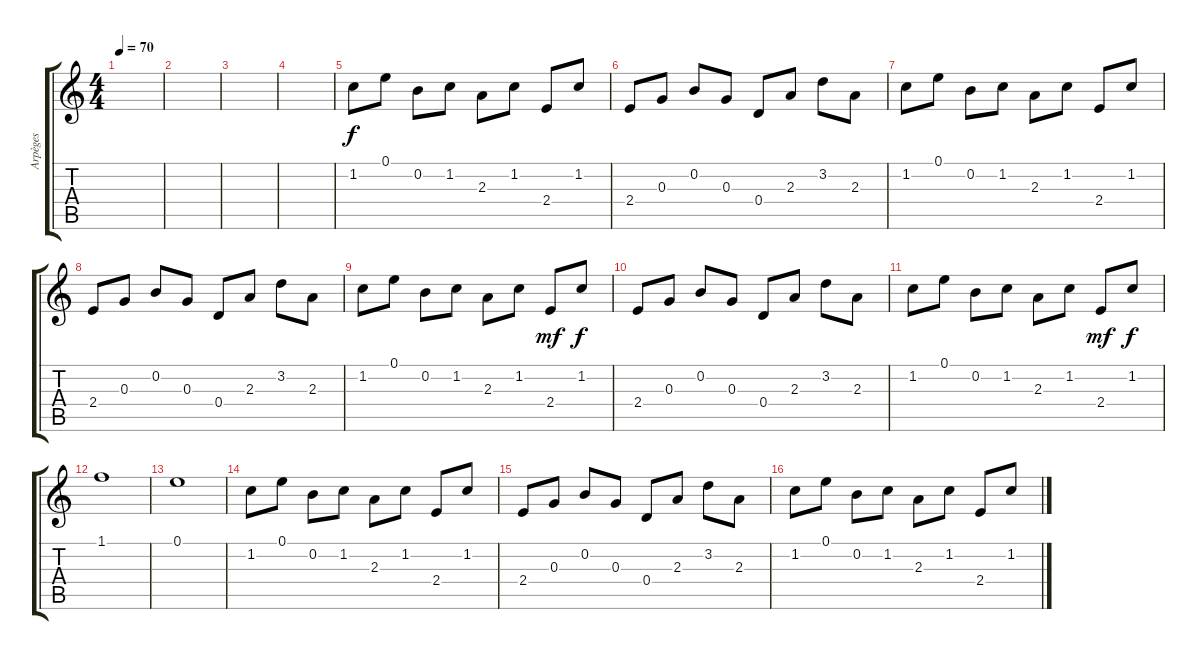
\track ("Arpèges" "Arpèges") {instrument electricguitarclean}
\staff {score tabs}
\tuning (E4 B3 G3 D3 A2 E2) {hide}
\ts (4 4)
\tempo 70
\clef g2
\ks c
|
|
|
|
1.2.8 0.1.8 0.2.8 1.2.8 2.3.8 1.2.8 2.4.8 1.2.8 |
2.4.8 0.3.8 0.2.8 0.3.8 0.4.8 2.3.8 3.2.8 2.3.8 |
1.2.8 0.1.8 0.2.8 1.2.8 2.3.8 1.2.8 2.4.8 1.2.8 |
2.4.8 0.3.8 0.2.8 0.3.8 0.4.8 2.3.8 3.2.8 2.3.8 |
1.2.8 0.1.8 0.2.8 1.2.8 2.3.8 1.2.8 2.4.8{dy mf} 1.2.8{dy f} |
2.4.8 0.3.8 0.2.8 0.3.8 0.4.8 2.3.8 3.2.8 2.3.8 |
1.2.8 0.1.8 0.2.8 1.2.8 2.3.8 1.2.8 2.4.8{dy mf} 1.2.8{dy f} |
1.1.1 |
0.1.1 |
1.2.8 0.1.8 0.2.8 1.2.8 2.3.8 1.2.8 2.4.8 1.2.8 |
2.4.8 0.3.8 0.2.8 0.3.8 0.4.8 2.3.8 3.2.8 2.3.8 |
1.2.8 0.1.8 0.2.8 1.2.8 2.3.8 1.2.8 2.4.8 1.2.8
